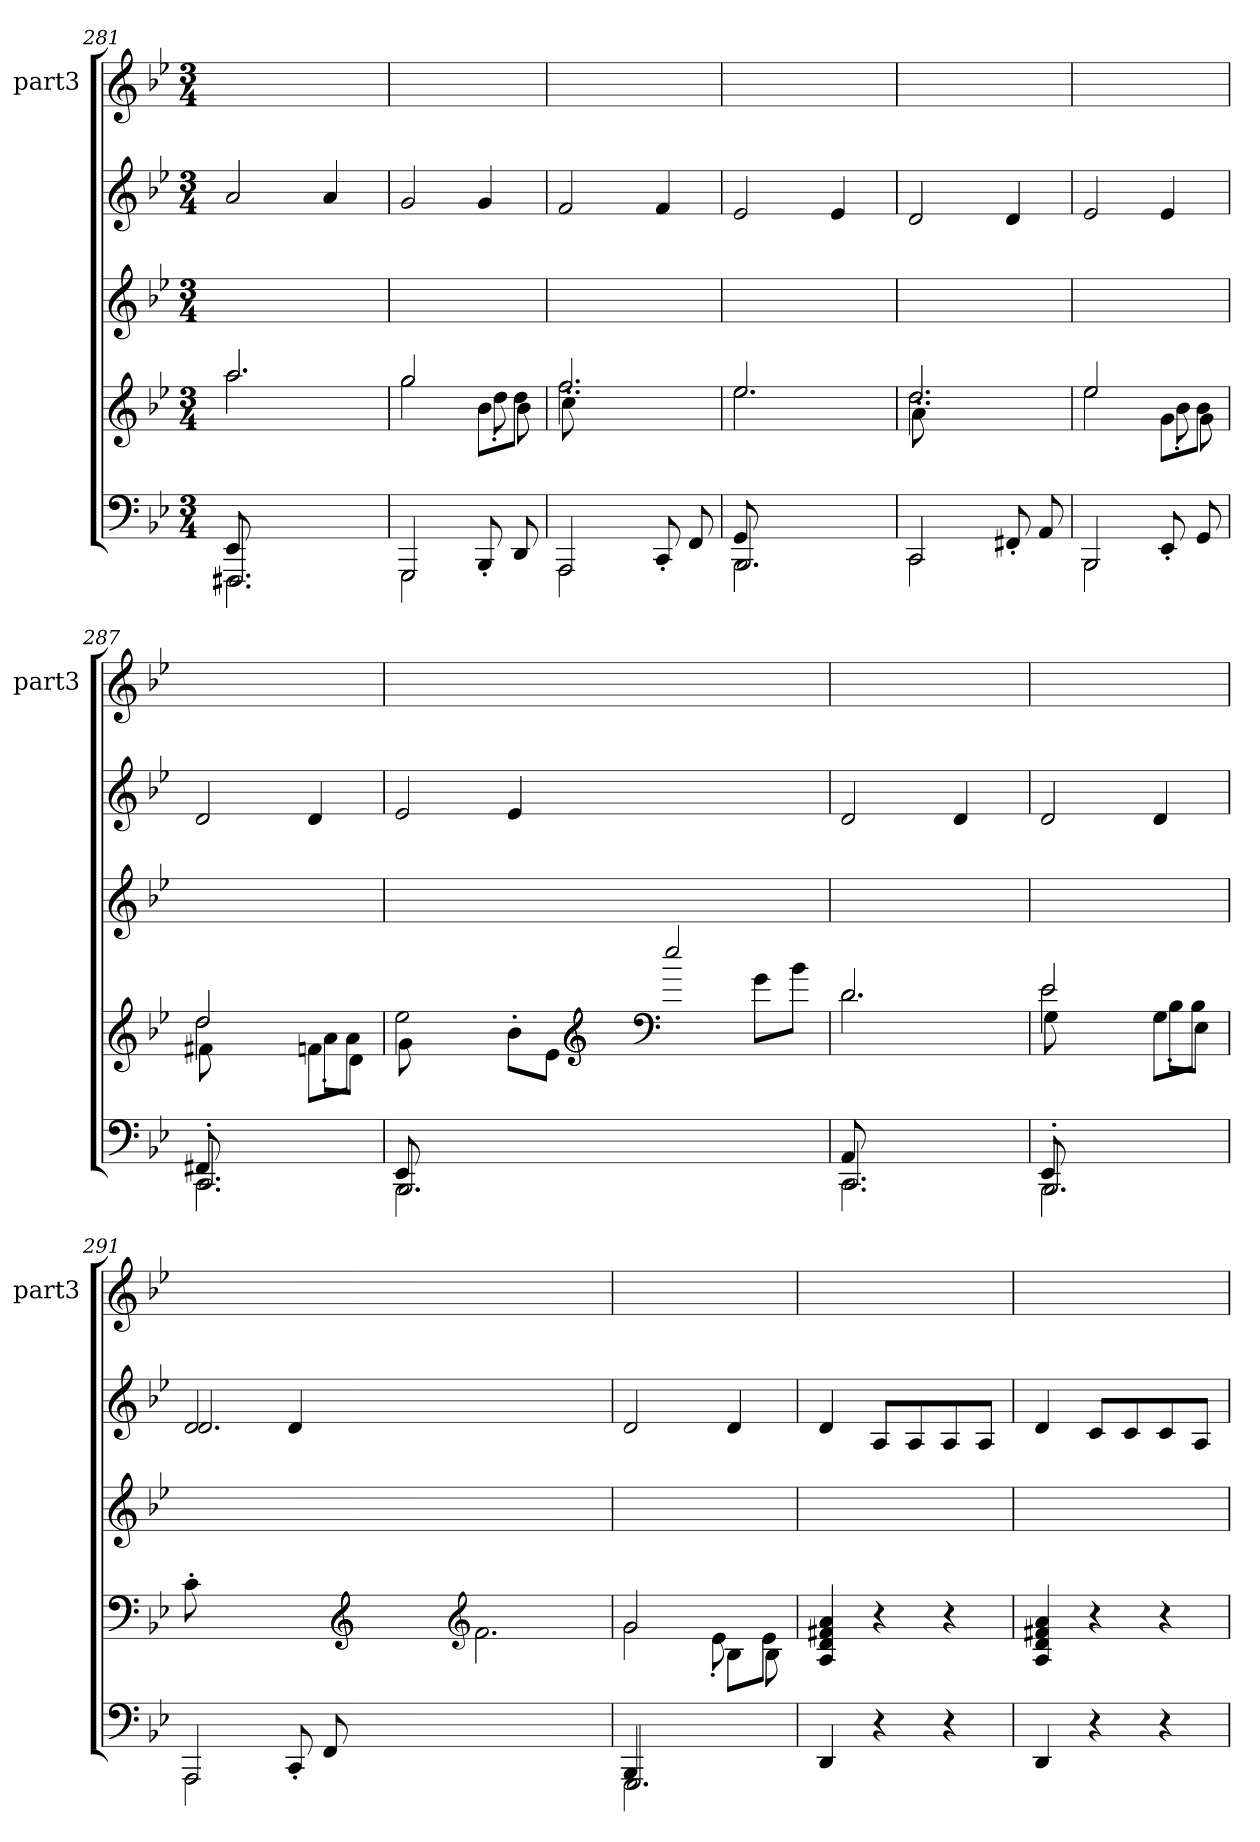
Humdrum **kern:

**kern	**kern	**kern	**kern	**kern
*part3	*part3	*part2	*part2	*part1
*staff5	*staff4	*staff3	*staff2	*staff1
*	*	*	*	*I"part3
*	*	*	*	*I'part3
*clefF4	*clefG2	*clefG2	*clefG2	*clefG2
*k[b-e-]	*k[b-e-]	*k[b-e-]	*k[b-e-]	*k[b-e-]
*M3/4	*M3/4	*M3/4	*M3/4	*M3/4
=281	=281	=281	=281	=281
*^	*^	*	*	*
*	*^	*	*	*	*	*
8EE-i/	2.FFF#Xj/	2.FFF#Z\	2.aaV/	2.aaN\	2.ryy	2aV/	2.ryy
2ryy	.	.	.	.	.	.	.
.	.	.	.	.	.	4aV/	.
8ryy	.	.	.	.	.	.	.
*	*v	*v	*	*	*	*	*
!!LO:LB:g=z
=282	=282	=282	=282	=282	=282	=282
2GGGj/	2GGGZ\	2ggV/	2ggN\	2.ryy	2gV/	2.ryy
8BBB-'<'<j/	4ryy	8b-V\L	8dd'>N\	.	4gV/	.
8DDj/	.	8ddV\J	8b-N\	.	.	.
=283	=283	=283	=283	=283	=283	=283
*	*	*	*^	*	*	*
2AAAj/	2AAAZ\	2.ffV/	2.ffN\	8cc'>i\	2.ryy	2fV/	2.ryy
.	.	.	.	2ryy	.	.	.
8CC'<j/	4ryy	.	.	.	.	4fV/	.
8FFj/	.	.	.	8ryy	.	.	.
*	*	*	*v	*v	*	*	*
=284	=284	=284	=284	=284	=284	=284
*	*^	*	*	*	*	*
8GGi/	2.BBB-j/	2.BBB-Z\	2.ee-V/	2.ee-N\	2.ryy	2e-V/	2.ryy
2ryy	.	.	.	.	.	.	.
.	.	.	.	.	.	4e-V/	.
8ryy	.	.	.	.	.	.	.
*	*v	*v	*	*	*	*	*
=285	=285	=285	=285	=285	=285	=285
*	*	*	*^	*	*	*
2CCj/	2CCZ\	2.ddV/	2.ddN\	8a'>'>i\	2.ryy	2dV/	2.ryy
.	.	.	.	2ryy	.	.	.
8FF#X'<'<j/	4ryy	.	.	.	.	4dV/	.
8AAj/	.	.	.	8ryy	.	.	.
*	*	*	*v	*v	*	*	*
=286	=286	=286	=286	=286	=286	=286
2BBB-j/	2BBB-Z\	2ee-V/	2ee-N\	2.ryy	2e-V/	2.ryy
8EE-'<j/	4ryy	8gV\L	8b-'>N\	.	4e-V/	.
8GGj/	.	8b-V\J	8gN\	.	.	.
=287	=287	=287	=287	=287	=287	=287
*	*^	*	*^	*	*	*
8FF#X'<'<i/	2.CCj/	2.CCZ\	2ddV/	2ddN\	8f#X\	2.ryy	2dV/	2.ryy
2ryy	.	.	.	.	2ryy	.	.	.
.	.	.	8fV\L	8a'>N\L	.	.	4dV/	.
8ryy	.	.	8aV\J	8dN\J	8ryy	.	.	.
!!LO:LB:g=z
=288	=288	=288	=288	=288	=288	=288	=288	=288
8EE-i/	2.BBB-j/	2.BBB-Z\	2ryy	2ee-N\	8g\	2.ryy	2e-V/	2.ryy
2ryy	.	.	.	.	2ryy	.	.	.
.	.	.	4ryy	8b-'>'>N\L	.	.	4e-V/	.
8ryy	.	.	.	8e-N\J	8ryy	.	.	.
*	*	*	*clefG2	*	*	*	*	*
1ryy	1ryy	1ryy	4.ryy	1ryy	1ryy	1ryy	1ryy	1ryy
*	*	*	*clefF4	*	*	*	*	*
.	.	.	2ee-V/	.	.	.	.	.
.	.	.	8gV\L	.	.	.	.	.
8ryy	8ryy	8ryy	8b-V\J	8ryy	8ryy	8ryy	8ryy	8ryy
*	*	*	*	*v	*v	*	*	*
=289	=289	=289	=289	=289	=289	=289	=289
8AAi/	2.CCj/	2.CCZ\	2.dV/	2.dN\	2.ryy	2dV/	2.ryy
2ryy	.	.	.	.	.	.	.
.	.	.	.	.	.	4dV/	.
8ryy	.	.	.	.	.	.	.
=290	=290	=290	=290	=290	=290	=290	=290
*	*	*	*	*^	*	*	*
8EE-'<i/	2.BBB-j/	2.BBB-Z\	2e-V/	2e-N\	8G\	2.ryy	2dV/	2.ryy
2ryy	.	.	.	.	2ryy	.	.	.
.	.	.	8GV\L	8B-'>N\L	.	.	4dV/	.
8ryy	.	.	8B-V\J	8E-N\J	8ryy	.	.	.
*	*v	*v	*	*	*	*	*	*
*	*	*	*v	*v	*	*	*
=291	=291	=291	=291	=291	=291	=291
*	*	*	*	*	*^	*
2AAAj/	2AAAN\	2ryy	8c'>Z\	2.ryy	2dV/	2.dj/	2.ryy
.	.	.	2ryy	.	.	.	.
8CC'<j/	4ryy	4ryy	.	.	4dV/	.	.
8FFj/	.	.	8ryy	.	.	.	.
*	*	*clefG2	*	*	*	*	*
1ryy	1ryy	2ryy	1ryy	1ryy	1ryy	1ryy	1ryy
.	.	8ryy	.	.	.	.	.
*	*	*clefG2	*	*	*	*	*
.	.	2.fV\	.	.	.	.	.
4.ryy	4.ryy	.	4.ryy	4.ryy	4.ryy	4.ryy	4.ryy
*	*	*	*	*	*v	*v	*
=292	=292	=292	=292	=292	=292	=292
*	*^	*	*	*	*	*
8BBB-i/J	2.GGGj/	2.GGGZ\	2gV/	2gN\	2.ryy	2dV/	2.ryy
2ryy	.	.	.	.	.	.	.
.	.	.	8B-V\L	8e-'>N\	.	4dV/	.
8ryy	.	.	8e-V\J	8B-N\	.	.	.
*v	*v	*v	*	*	*	*	*
*	*v	*v	*	*	*
=293	=293	=293	=293	=293
4DDj/	4aV/ 4f#XV/ 4dV/ 4AV/	2.ryy	4dV/	2.ryy
4r	4r	.	8AV/L	.
.	.	.	8AV/	.
4r	4r	.	8AV/	.
.	.	.	8AV/J	.
!!LO:PB:g=z
=294	=294	=294	=294	=294
4DDj/	4aV/ 4f#XV/ 4dV/ 4AV/	2.ryy	4dV/	2.ryy
4r	4r	.	8cV/L	.
.	.	.	8cV/	.
4r	4r	.	8cV/	.
.	.	.	8AV/J	.
=	=	=	=	=
*-	*-	*-	*-	*-
